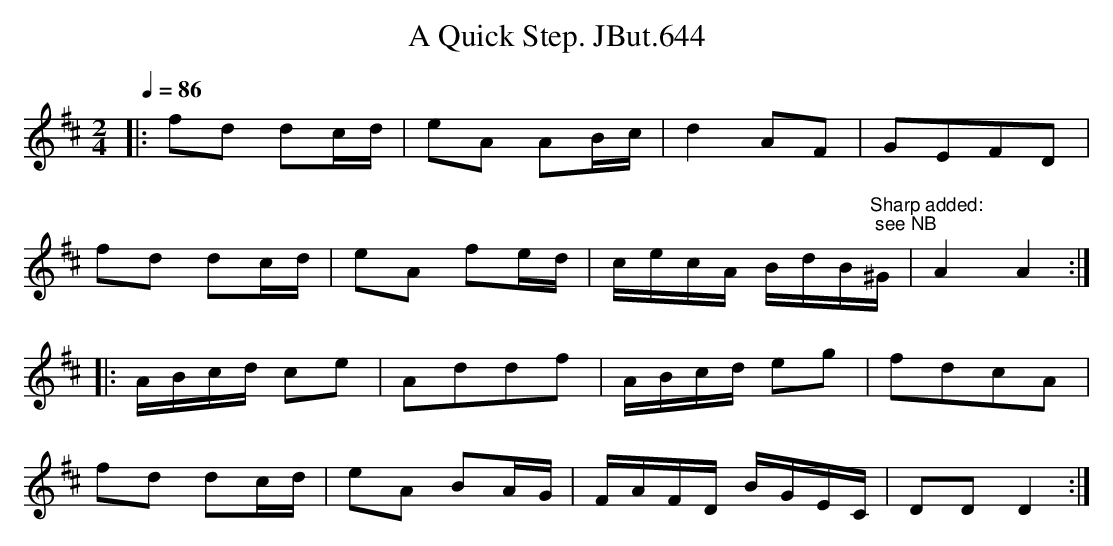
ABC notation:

X:1
T:Quick Step. JBut.644, A
M:2/4
L:1/8
Q:1/4=86
K:D
|:fd dc/d/|eA AB/c/|d2 AF|GEFD|
fd dc/d/|eA fe/d/|c/e/c/A/ B/d/B/"Sharp added:; see NB"^G/|A2 A2:|
|:A/B/c/d/ ce|Addf|A/B/c/d/ eg|fdcA|
fd dc/d/|eA BA/G/|F/A/F/D/ B/G/E/C/|DD D2:|
